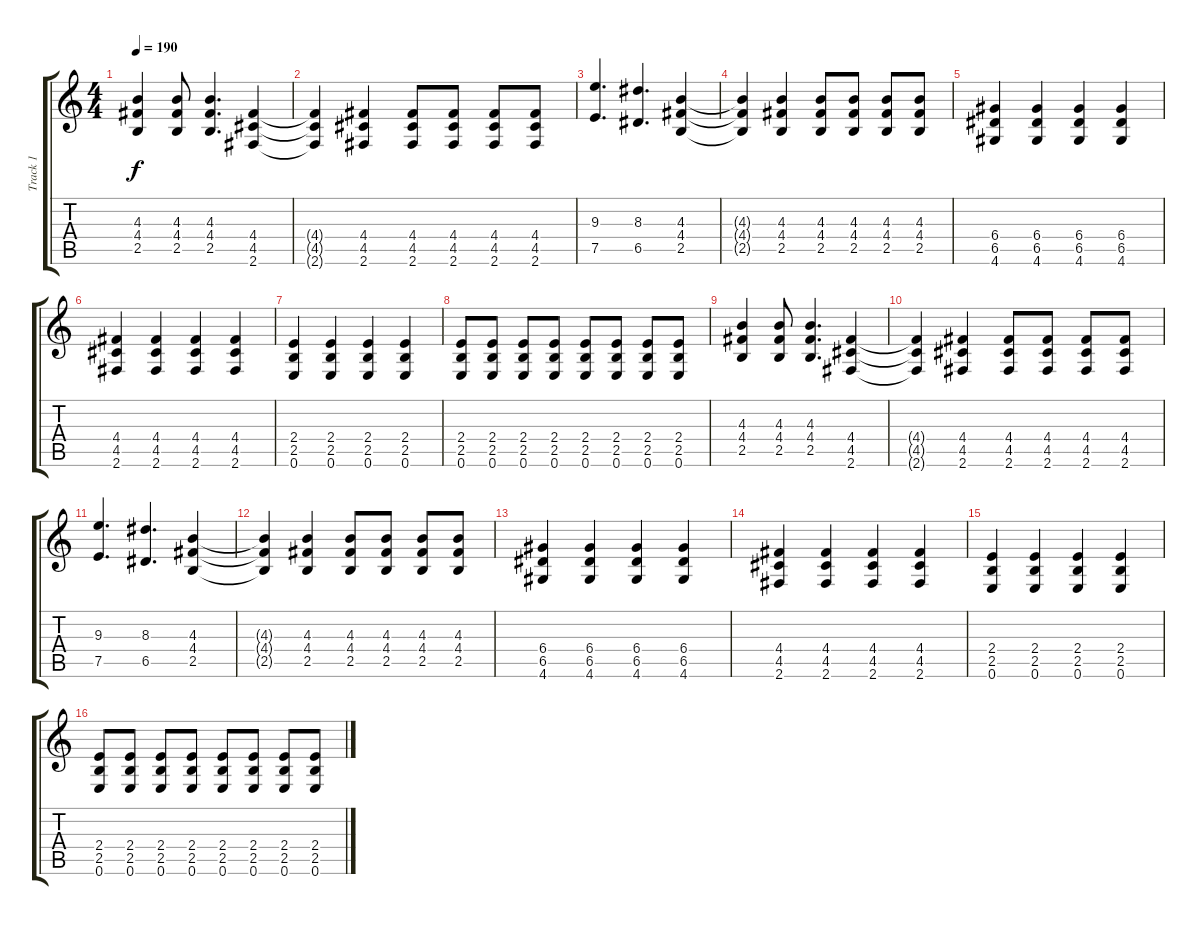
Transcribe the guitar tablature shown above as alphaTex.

\track ("Track 1" "Track 1") {instrument acousticguitarsteel}
\staff {score tabs}
\tuning (E4 B3 G3 D3 A2 E2) {hide}
\ts (4 4)
\tempo 190
\clef g2
\ks c
(4.3 4.4 2.5).4{dy f} (4.3 4.4 2.5).8 (4.3 4.4 2.5).4{d} (4.4 4.5 2.6).4 |
(4.4{t} 4.5{t} 2.6{t}).4 (4.4 4.5 2.6).4 (4.4 4.5 2.6).8 (4.4 4.5 2.6).8 (4.4 4.5 2.6).8 (4.4 4.5 2.6).8 |
(9.3 7.5).4{d} (8.3 6.5).4{d} (4.3 4.4 2.5).4 |
(4.3{t} 4.4{t} 2.5{t}).4 (4.3 4.4 2.5).4 (4.3 4.4 2.5).8 (4.3 4.4 2.5).8 (4.3 4.4 2.5).8 (4.3 4.4 2.5).8 |
(6.4 6.5 4.6).4 (6.4 6.5 4.6).4 (6.4 6.5 4.6).4 (6.4 6.5 4.6).4 |
(4.4 4.5 2.6).4 (4.4 4.5 2.6).4 (4.4 4.5 2.6).4 (4.4 4.5 2.6).4 |
(2.4 2.5 0.6).4 (2.4 2.5 0.6).4 (2.4 2.5 0.6).4 (2.4 2.5 0.6).4 |
(2.4 2.5 0.6).8 (2.4 2.5 0.6).8 (2.4 2.5 0.6).8 (2.4 2.5 0.6).8 (2.4 2.5 0.6).8 (2.4 2.5 0.6).8 (2.4 2.5 0.6).8 (2.4 2.5 0.6).8 |
(4.3 4.4 2.5).4 (4.3 4.4 2.5).8 (4.3 4.4 2.5).4{d} (4.4 4.5 2.6).4 |
(4.4{t} 4.5{t} 2.6{t}).4 (4.4 4.5 2.6).4 (4.4 4.5 2.6).8 (4.4 4.5 2.6).8 (4.4 4.5 2.6).8 (4.4 4.5 2.6).8 |
(9.3 7.5).4{d} (8.3 6.5).4{d} (4.3 4.4 2.5).4 |
(4.3{t} 4.4{t} 2.5{t}).4 (4.3 4.4 2.5).4 (4.3 4.4 2.5).8 (4.3 4.4 2.5).8 (4.3 4.4 2.5).8 (4.3 4.4 2.5).8 |
(6.4 6.5 4.6).4 (6.4 6.5 4.6).4 (6.4 6.5 4.6).4 (6.4 6.5 4.6).4 |
(4.4 4.5 2.6).4 (4.4 4.5 2.6).4 (4.4 4.5 2.6).4 (4.4 4.5 2.6).4 |
(2.4 2.5 0.6).4 (2.4 2.5 0.6).4 (2.4 2.5 0.6).4 (2.4 2.5 0.6).4 |
(2.4 2.5 0.6).8 (2.4 2.5 0.6).8 (2.4 2.5 0.6).8 (2.4 2.5 0.6).8 (2.4 2.5 0.6).8 (2.4 2.5 0.6).8 (2.4 2.5 0.6).8 (2.4 2.5 0.6).8
